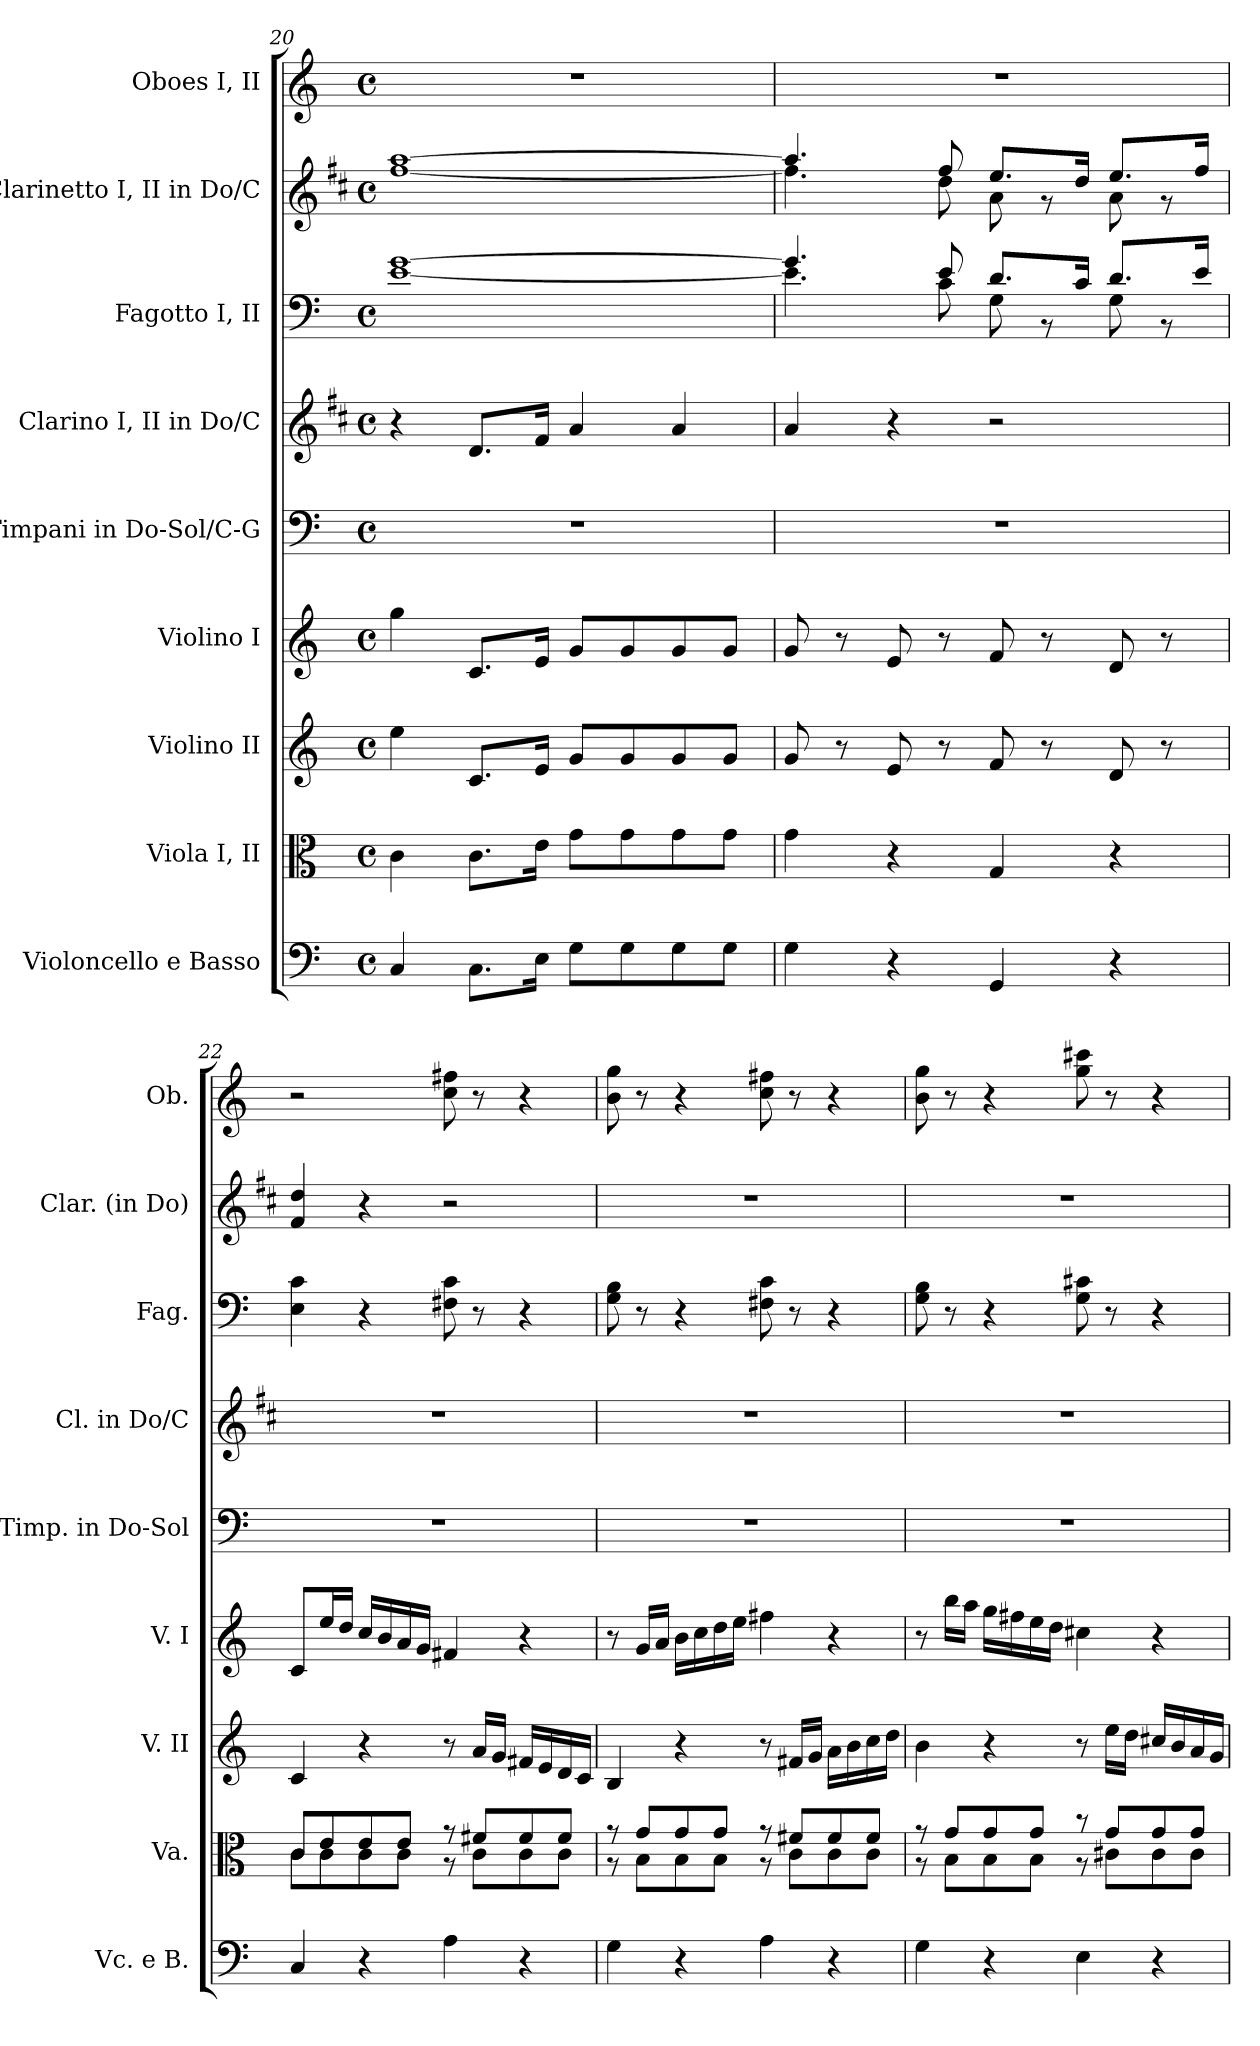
**kern	**kern	**kern	**kern	**kern	**kern	**kern	**kern	**kern
*part9	*part8	*part7	*part6	*part5	*part4	*part3	*part2	*part1
*staff9	*staff8	*staff7	*staff6	*staff5	*staff4	*staff3	*staff2	*staff1
*I"Violoncello e Basso	*I"Viola I, II	*I"Violino II	*I"Violino I	*I"Timpani in Do-Sol/C-G	*I"Clarino I, II in Do/C	*I"Fagotto I, II	*I"Clarinetto I, II in Do/C	*I"Oboes I, II
*I'Vc. e B.	*I'Va.	*I'V. II	*I'V. I	*I'Timp. in Do-Sol	*I'Cl. in Do/C	*I'Fag.	*I'Clar. (in Do)	*I'Ob.
*clefF4	*clefC3	*clefG2	*clefG2	*clefF4	*clefG2	*clefF4	*clefG2	*clefG2
*	*	*	*	*	*ITrd1c2	*	*ITrd1c2	*
*k[]	*k[]	*k[]	*k[]	*k[]	*k[]	*k[]	*k[]	*k[]
*M4/4	*M4/4	*M4/4	*M4/4	*M4/4	*M4/4	*M4/4	*M4/4	*M4/4
*met(c)	*met(c)	*met(c)	*met(c)	*met(c)	*met(c)	*met(c)	*met(c)	*met(c)
=20	=20	=20	=20	=20	=20	=20	=20	=20
*	*	*	*	*	*	*^	*^	*
4Ci/	4ci\	4eei\	4ggi\	1r	4r	[1gi	[1ei	[1ggi	[1eei	1r
8.Ci\L	8.ci\L	8.ci/L	8.ci/L	.	8.ci/L	.	.	.	.	.
16Ei\Jk	16ei\Jk	16ei/Jk	16ei/Jk	.	16ei/Jk	.	.	.	.	.
8Gi\L	8gi\L	8gi/L	8gi/L	.	4gi/	.	.	.	.	.
8Gi\	8gi\	8gi/	8gi/	.	.	.	.	.	.	.
8Gi\	8gi\	8gi/	8gi/	.	4gi/	.	.	.	.	.
8Gi\J	8gi\J	8gi/J	8gi/J	.	.	.	.	.	.	.
=21	=21	=21	=21	=21	=21	=21	=21	=21	=21	=21
4Gi\	4gi\	8gi/	8gi/	1r	4gi/	4.gi/]	4.e\]	4.ggi/]	4.ee\]	1r
.	.	8r	8r	.	.	.	.	.	.	.
4r	4r	8e/	8e/	.	4r	.	.	.	.	.
.	.	8r	8r	.	.	8e/	8c\	8ee/	8cc\	.
4GGi/	4Gi/	8fi/	8fi/	.	2r	8.di/L	8Gi\	8.ddi/L	8gi\	.
.	.	8r	8r	.	.	.	8r	.	8r	.
.	.	.	.	.	.	16c/Jk	.	16cc/Jk	.	.
4r	4r	8di/	8di/	.	.	8.di/L	8Gi\	8.ddi/L	8gi\	.
.	.	8r	8r	.	.	.	8r	.	8r	.
.	.	.	.	.	.	16e/Jk	.	16ee/Jk	.	.
*	*	*	*	*	*	*v	*v	*	*	*
*	*	*	*	*	*	*	*v	*v	*
=22	=22	=22	=22	=22	=22	=22	=22	=22
*	*^	*	*	*	*	*	*	*
4Ci/	8ci/L	8ci\L	4ci/	8ci/L	1r	1r	4Ei\ 4ci\	4ei/ 4cci/	2r
.	8ei/	8ci\	.	16eei/L	.	.	.	.	.
.	.	.	.	16dd/JJ	.	.	.	.	.
4r	8ei/	8ci\	4r	16cci/LL	.	.	4r	4r	.
.	.	.	.	16b/	.	.	.	.	.
.	8ei/J	8ci\J	.	16a/	.	.	.	.	.
.	.	.	.	16gi/JJ	.	.	.	.	.
4Ai\	8r	8r	8r	4f#Xi/	.	.	8F#Xi\ 8ci\	2r	8cci\ 8ff#Xi\
.	8f#Xi/L	8ci\L	16ai/LL	.	.	.	8r	.	8r
.	.	.	16g/JJ	.	.	.	.	.	.
4r	8f#i/	8ci\	16f#Xi/LL	4r	.	.	4r	.	4r
.	.	.	16e/	.	.	.	.	.	.
.	8f#i/J	8ci\J	16di/	.	.	.	.	.	.
.	.	.	16ci/JJ	.	.	.	.	.	.
=23	=23	=23	=23	=23	=23	=23	=23	=23	=23
4Gi\	8r	8r	4Bi/	8r	1r	1r	8Gi\ 8Bi\	1r	8bi\ 8ggi\
.	8gi/L	8Bi\L	.	16gi/LL	.	.	8r	.	8r
.	.	.	.	16a/JJ	.	.	.	.	.
4r	8gi/	8Bi\	4r	16bi\LL	.	.	4r	.	4r
.	.	.	.	16cc\	.	.	.	.	.
.	8gi/J	8Bi\J	.	16ddi\	.	.	.	.	.
.	.	.	.	16ee\JJ	.	.	.	.	.
4Ai\	8r	8r	8r	4ff#Xi\	.	.	8F#Xi\ 8ci\	.	8cci\ 8ff#Xi\
.	8f#Xi/L	8ci\L	16f#Xi/LL	.	.	.	8r	.	8r
.	.	.	16g/JJ	.	.	.	.	.	.
4r	8f#i/	8ci\	16ai\LL	4r	.	.	4r	.	4r
.	.	.	16b\	.	.	.	.	.	.
.	8f#i/J	8ci\J	16cci\	.	.	.	.	.	.
.	.	.	16ddi\JJ	.	.	.	.	.	.
=24	=24	=24	=24	=24	=24	=24	=24	=24	=24
4Gi\	8r	8r	4bi\	8r	1r	1r	8Gi\ 8Bi\	1r	8bi\ 8ggi\
.	8gi/L	8Bi\L	.	16bbi\LL	.	.	8r	.	8r
.	.	.	.	16aa\JJ	.	.	.	.	.
4r	8gi/	8Bi\	4r	16ggi\LL	.	.	4r	.	4r
.	.	.	.	16ff#X\	.	.	.	.	.
.	8gi/J	8Bi\J	.	16ee\	.	.	.	.	.
.	.	.	.	16ddi\JJ	.	.	.	.	.
4Ei\	8r	8r	8r	4cc#Xi\	.	.	8Gi\ 8c#Xi\	.	8ggi\ 8ccc#Xi\
.	8gi/L	8c#Xi\L	16eei\LL	.	.	.	8r	.	8r
.	.	.	16dd\JJ	.	.	.	.	.	.
4r	8gi/	8c#i\	16cc#Xi/LL	4r	.	.	4r	.	4r
.	.	.	16b/	.	.	.	.	.	.
.	8gi/J	8c#i\J	16ai/	.	.	.	.	.	.
.	.	.	16gi/JJ	.	.	.	.	.	.
*	*v	*v	*	*	*	*	*	*	*
=	=	=	=	=	=	=	=	=
*-	*-	*-	*-	*-	*-	*-	*-	*-
